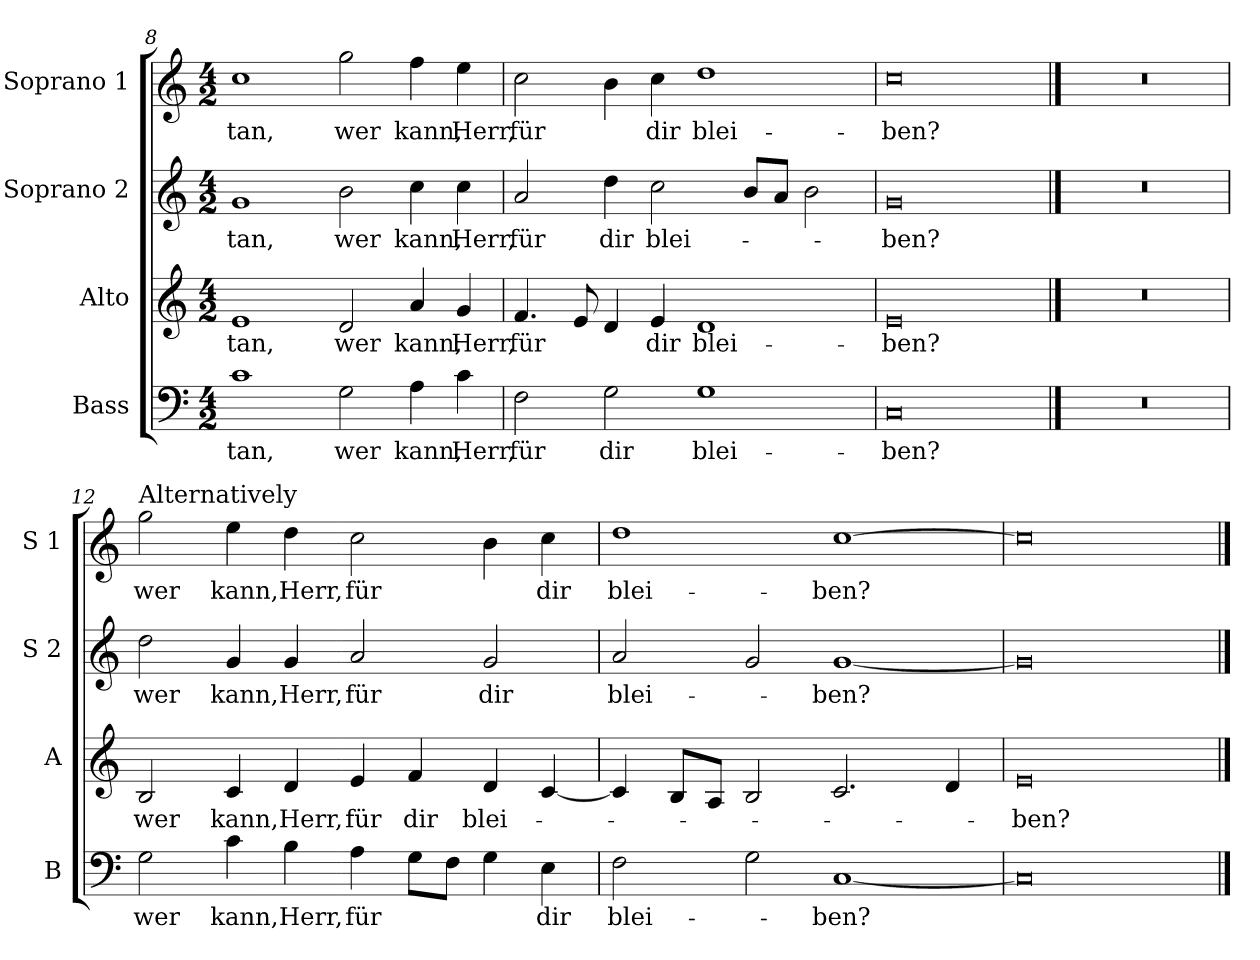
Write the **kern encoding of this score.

**kern	**text	**kern	**text	**kern	**text	**kern	**text
*part4	*part4	*part3	*part3	*part2	*part2	*part1	*part1
*staff4	*staff4	*staff3	*staff3	*staff2	*staff2	*staff1	*staff1
*I"Bass	*	*I"Alto	*	*I"Soprano 2	*	*I"Soprano 1	*
*I'B	*	*I'A	*	*I'S 2	*	*I'S 1	*
*clefF4	*	*clefG2	*	*clefG2	*	*clefG2	*
*k[]	*	*k[]	*	*k[]	*	*k[]	*
*C:	*	*C:	*	*C:	*	*C:	*
*M4/2	*	*M4/2	*	*M4/2	*	*M4/2	*
=8	=8	=8	=8	=8	=8	=8	=8
!	!LO:LY:b	!	!LO:LY:b	!	!LO:LY:b	!	!LO:LY:b
1c	-tan,	1e	-tan,	1g	-tan,	1cc	-tan,
!	!LO:LY:b	!	!LO:LY:b	!	!LO:LY:b	!	!LO:LY:b
2G\	wer	2d/	wer	2b\	wer	2gg\	wer
!	!LO:LY:b	!	!LO:LY:b	!	!LO:LY:b	!	!LO:LY:b
4A\	kann,	4a/	kann,	4cc\	kann,	4ff\	kann,
!	!LO:LY:b	!	!LO:LY:b	!	!LO:LY:b	!	!LO:LY:b
4c\	Herr,	4g/	Herr,	4cc\	Herr,	4ee\	Herr,
!!LO:PB:g=z
=9	=9	=9	=9	=9	=9	=9	=9
!	!LO:LY:b	!	!LO:LY:b	!	!LO:LY:b	!	!LO:LY:b
2F\	für	4.f/	für	2a/	für	2cc\	für
.	.	8e/	.	.	.	.	.
!	!LO:LY:b	!	!	!	!LO:LY:b	!	!
2G\	dir	4d/	.	4dd\	dir	4b\	.
!	!	!	!LO:LY:b	!	!LO:LY:b	!	!LO:LY:b
.	.	4e/	dir	2cc\	blei-	4cc\	dir
!	!LO:LY:b	!	!LO:LY:b	!	!	!	!LO:LY:b
1G	blei-	1d	blei-	.	.	1dd	blei-
.	.	.	.	8b/L	.	.	.
.	.	.	.	8a/J	.	.	.
.	.	.	.	2b\	.	.	.
=10	=10	=10	=10	=10	=10	=10	=10
!	!LO:LY:b	!	!LO:LY:b	!	!LO:LY:b	!	!LO:LY:b
0C	-ben?	0e	-ben?	0g	-ben?	0cc	-ben?
==11	==11	==11	==11	==11	==11	==11	==11
0r	.	0r	.	0r	.	0r	.
!!LO:LB:g=z
=12	=12	=12	=12	=12	=12	=12	=12
!	!	!	!	!	!	!LO:TX:a:t=Alternatively	!
!	!LO:LY:b	!	!LO:LY:b	!	!LO:LY:b	!	!LO:LY:b
2G\	wer	2B/	wer	2dd\	wer	2gg\	wer
!	!LO:LY:b	!	!LO:LY:b	!	!LO:LY:b	!	!LO:LY:b
4c\	kann,	4c/	kann,	4g/	kann,	4ee\	kann,
!	!LO:LY:b	!	!LO:LY:b	!	!LO:LY:b	!	!LO:LY:b
4B\	Herr,	4d/	Herr,	4g/	Herr,	4dd\	Herr,
!	!LO:LY:b	!	!LO:LY:b	!	!LO:LY:b	!	!LO:LY:b
4A\	für	4e/	für	2a/	für	2cc\	für
!	!	!	!LO:LY:b	!	!	!	!
8G\L	.	4f/	dir	.	.	.	.
8F\J	.	.	.	.	.	.	.
!	!	!	!LO:LY:b	!	!LO:LY:b	!	!
4G\	.	4d/	blei-	2g/	dir	4b\	.
!	!LO:LY:b	!	!	!	!	!	!LO:LY:b
4E\	dir	[4c/	.	.	.	4cc\	dir
=13	=13	=13	=13	=13	=13	=13	=13
!	!LO:LY:b	!	!	!	!LO:LY:b	!	!LO:LY:b
2F\	blei-	4c/]	.	2a/	blei-	1dd	blei-
.	.	8B/L	.	.	.	.	.
.	.	8A/J	.	.	.	.	.
2G\	.	2B/	.	2g/	.	.	.
!	!LO:LY:b	!	!	!	!LO:LY:b	!	!LO:LY:b
[1C	-ben?	2.c/	.	[1g	-ben?	[1cc	-ben?
.	.	4d/	.	.	.	.	.
=14	=14	=14	=14	=14	=14	=14	=14
!	!	!	!LO:LY:b	!	!	!	!
0C]	.	0e	-ben?	0g]	.	0cc]	.
==	==	==	==	==	==	==	==
*-	*-	*-	*-	*-	*-	*-	*-
